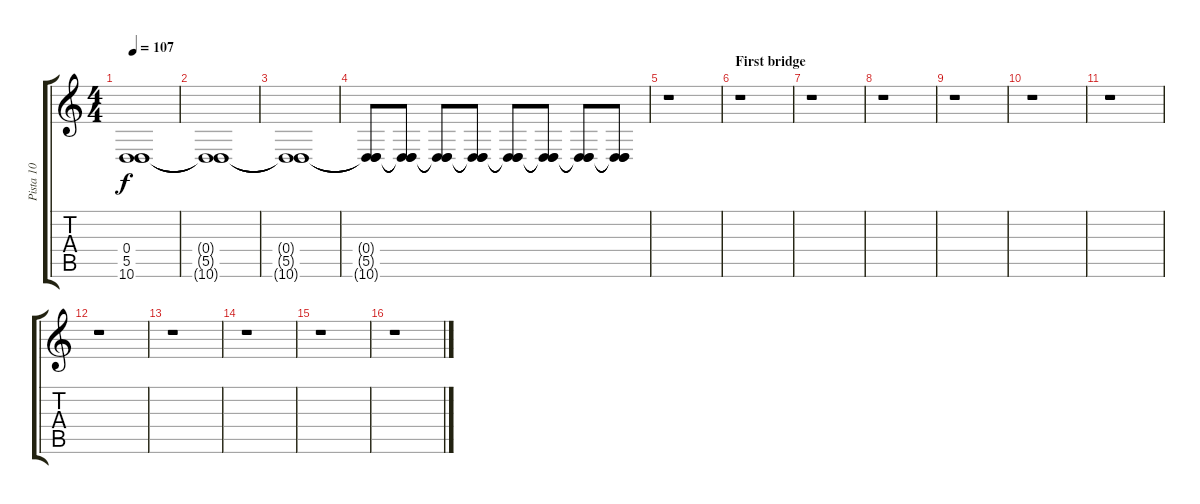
\track ("Pista 10" "Pista 10") {instrument acousticgrandpiano}
\staff {score tabs}
\tuning (E4 B3 G3 D3 A2 E2) {hide}
\ts (4 4)
\tempo 107
\clef g2
\ks c
(0.4 5.5 10.6).1{dy f} |
(0.4{t} 5.5{t} 10.6{t}).1 |
(0.4{t} 5.5{t} 10.6{t}).1 |
(0.4{t} 5.5{t} 10.6{t}).8 (0.4{t} 5.5{t} 10.6{t}).8 (0.4{t} 5.5{t} 10.6{t}).8 (0.4{t} 5.5{t} 10.6{t}).8{volume 11} (0.4{t} 5.5{t} 10.6{t}).8{volume 8} (0.4{t} 5.5{t} 10.6{t}).8{volume 5} (0.4{t} 5.5{t} 10.6{t}).8{volume 4} (0.4{t} 5.5{t} 10.6{t}).8{volume 2} |
r.1 |
\section ("" "First bridge")
r.1 |
r.1 |
r.1 |
r.1 |
r.1 |
r.1 |
r.1 |
r.1 |
r.1 |
r.1 |
r.1
